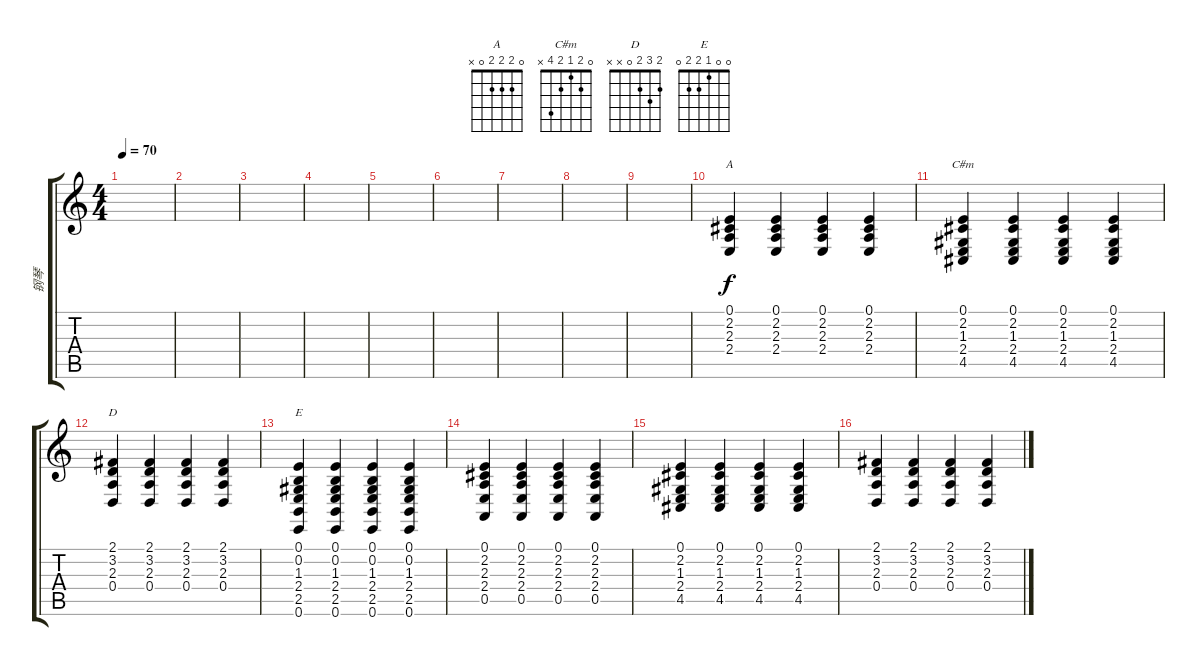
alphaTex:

\track ("钢琴" "钢琴") {instrument acousticgrandpiano}
\staff {score tabs}
\tuning (E4 B3 G3 D3 A2 E2) {hide}
\chord ("A" 0 2 2 2 0 x)
\chord ("C#m" 0 2 1 2 4 x)
\chord ("D" 2 3 2 0 x x)
\chord ("E" 0 0 1 2 2 0)
\ts (4 4)
\tempo 70
\clef g2
\ks c
|
|
|
|
|
|
|
|
|
(0.1 2.2 2.3 2.4).4{ch "A"} (0.1 2.2 2.3 2.4).4 (0.1 2.2 2.3 2.4).4 (0.1 2.2 2.3 2.4).4 |
(0.1 2.2 1.3 2.4 4.5).4{ch "C#m"} (0.1 2.2 1.3 2.4 4.5).4 (0.1 2.2 1.3 2.4 4.5).4 (0.1 2.2 1.3 2.4 4.5).4 |
(2.1 3.2 2.3 0.4).4{ch "D"} (2.1 3.2 2.3 0.4).4 (2.1 3.2 2.3 0.4).4 (2.1 3.2 2.3 0.4).4 |
(0.1 0.2 1.3 2.4 2.5 0.6).4{ch "E"} (0.1 0.2 1.3 2.4 2.5 0.6).4 (0.1 0.2 1.3 2.4 2.5 0.6).4 (0.1 0.2 1.3 2.4 2.5 0.6).4 |
(0.1 2.2 2.3 2.4 0.5).4 (0.1 2.2 2.3 2.4 0.5).4 (0.1 2.2 2.3 2.4 0.5).4 (0.1 2.2 2.3 2.4 0.5).4 |
(0.1 2.2 1.3 2.4 4.5).4 (0.1 2.2 1.3 2.4 4.5).4 (0.1 2.2 1.3 2.4 4.5).4 (0.1 2.2 1.3 2.4 4.5).4 |
(2.1 3.2 2.3 0.4).4 (2.1 3.2 2.3 0.4).4 (2.1 3.2 2.3 0.4).4 (2.1 3.2 2.3 0.4).4
